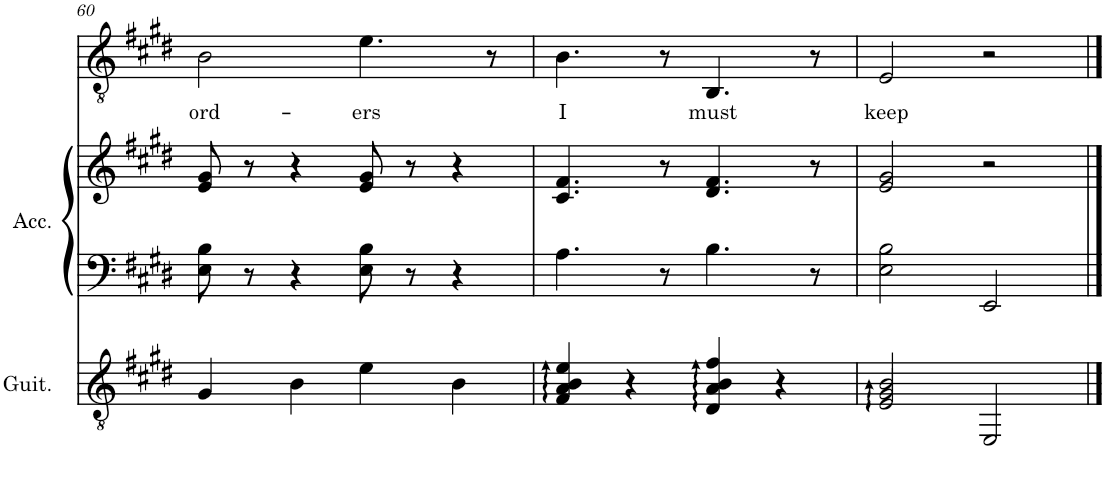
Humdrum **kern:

**kern	**kern	**kern	**kern	**text
*part3	*part2	*part2	*part1	*part1
*staff4	*staff3	*staff2	*staff1	*staff1
*I"Guitar	*I"Accordion	*	*I"Voice 1	*
*I'Guit.	*I'Acc.	*	*	*
!!LO:PB:g=z
*clefGv2	*clefF4	*clefG2	*clefGv2	*
*k[f#c#g#d#]	*k[f#c#g#d#]	*k[f#c#g#d#]	*k[f#c#g#d#]	*
*E:	*E:	*E:	*E:	*
*M4/4	*M4/4	*M4/4	*M4/4	*
=60	=60	=60	=60	=60
!	!	!	!	!LO:LY:b
4G#/	8E\ 8B\	8e/ 8g#/	2B\	ord-
.	8r	8r	.	.
4B\	4r	4r	.	.
!	!	!	!	!LO:LY:b
4e\	8E\ 8B\	8e/ 8g#/	4.e\	-ers
.	8r	8r	.	.
4B\	4r	4r	.	.
.	.	.	8r	.
=61	=61	=61	=61	=61
!	!	!	!	!LO:LY:b
4F#/ 4A/ 4B/ 4e/	4.A\	4.c#/ 4.f#/	4.B\	I
4r	.	.	.	.
.	8r	8r	8r	.
!	!	!	!	!LO:LY:b
4D#/ 4A/ 4B/ 4f#/	4.B\	4.d#/ 4.f#/	4.BB/	must
4r	.	.	.	.
.	8r	8r	8r	.
=62	=62	=62	=62	=62
*^	*	*	*	*
!	!	!	!	!	!LO:LY:b
2E/	2G#/ 2B/	2E\ 2B\	2e/ 2g#/	2E/	keep
2EE/	2ryy	2EE/	2r	2r	.
*v	*v	*	*	*	*
==	==	==	==	==
*-	*-	*-	*-	*-
